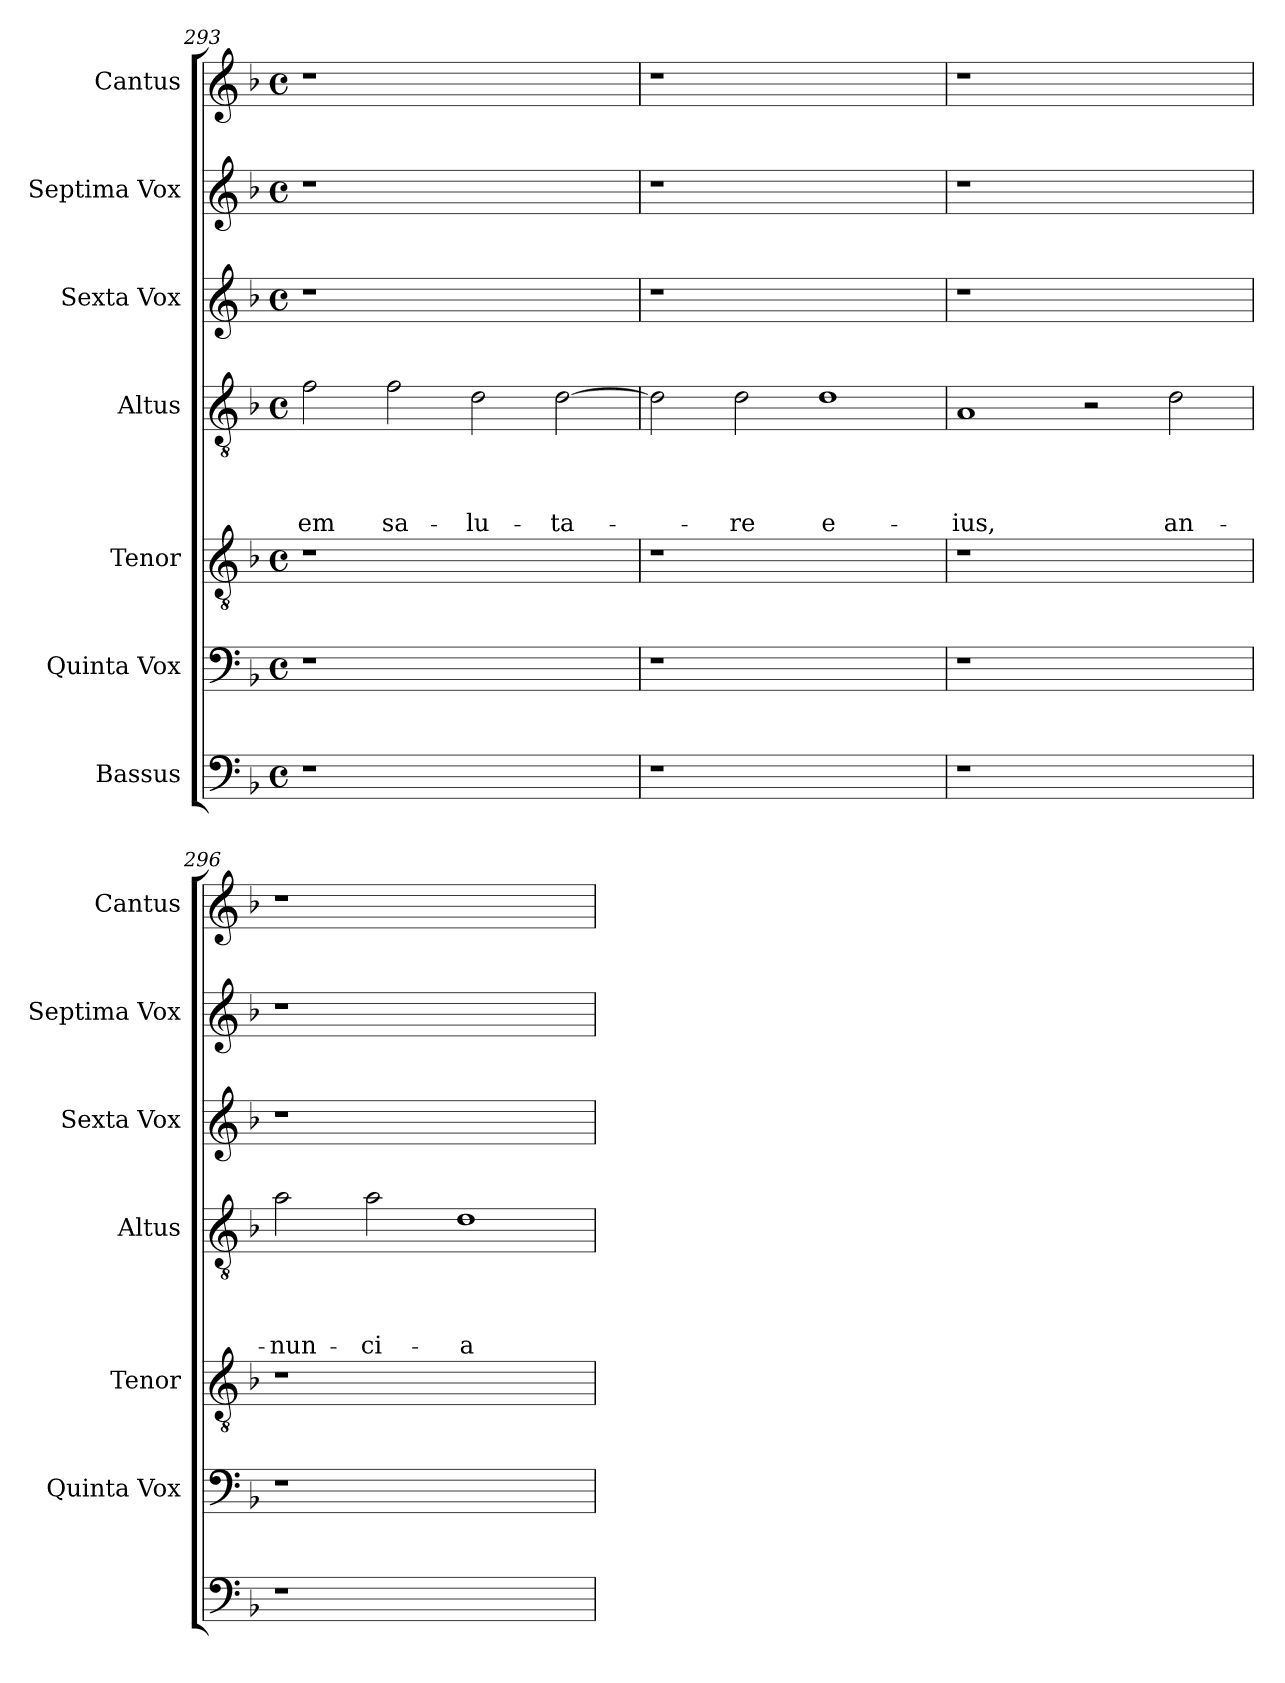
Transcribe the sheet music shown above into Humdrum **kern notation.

**kern	**kern	**kern	**kern	**text	**text	**text	**text	**kern	**kern	**kern
*part7	*part6	*part5	*part4	*part4	*part4	*part4	*part4	*part3	*part2	*part1
*staff7	*staff6	*staff5	*staff4	*staff4	*staff4	*staff4	*staff4	*staff3	*staff2	*staff1
*I"Bassus	*I"Quinta Vox	*I"Tenor	*I"Altus	*	*	*	*	*I"Sexta Vox	*I"Septima Vox	*I"Cantus
*	*I'Quinta Vox	*I'Tenor	*I'Altus	*	*	*	*	*I'Sexta Vox	*I'Septima Vox	*I'Cantus
*clefF4	*clefF4	*clefGv2	*clefGv2	*	*	*	*	*clefG2	*clefG2	*clefG2
*k[b-]	*k[b-]	*k[b-]	*k[b-]	*	*	*	*	*k[b-]	*k[b-]	*k[b-]
*F:	*F:	*F:	*F:	*	*	*	*	*F:	*F:	*F:
*M4/4	*M4/4	*M4/4	*M4/4	*	*	*	*	*M4/4	*M4/4	*M4/4
*met(c)	*met(c)	*met(c)	*met(c)	*	*	*	*	*met(c)	*met(c)	*met(c)
=293	=293	=293	=293	=293	=293	=293	=293	=293	=293	=293
!	!	!	!	!	!	!	!LO:LY:b	!	!	!
1r	1r	1r	2f\	.	.	.	-em	1r	1r	1r
!	!	!	!	!	!	!	!LO:LY:b	!	!	!
.	.	.	2f\	.	.	.	sa-	.	.	.
!	!	!	!	!	!	!	!LO:LY:b	!	!	!
1ryy	1ryy	1ryy	2d\	.	.	.	-lu-	1ryy	1ryy	1ryy
!	!	!	!	!	!	!	!LO:LY:b	!	!	!
.	.	.	[>2d\	.	.	.	-ta-	.	.	.
=294	=294	=294	=294	=294	=294	=294	=294	=294	=294	=294
1r	1r	1r	2d\]	.	.	.	.	1r	1r	1r
!	!	!	!	!	!	!	!LO:LY:b	!	!	!
.	.	.	2d\	.	.	.	-re	.	.	.
!	!	!	!	!	!	!	!LO:LY:b	!	!	!
1ryy	1ryy	1ryy	1d	.	.	.	e-	1ryy	1ryy	1ryy
=295	=295	=295	=295	=295	=295	=295	=295	=295	=295	=295
!	!	!	!	!	!	!	!LO:LY:b	!	!	!
1r	1r	1r	1A	.	.	.	-ius,	1r	1r	1r
1ryy	1ryy	1ryy	2r	.	.	.	.	1ryy	1ryy	1ryy
!	!	!	!	!	!	!	!LO:LY:b	!	!	!
.	.	.	2d\	.	.	.	an-	.	.	.
=296	=296	=296	=296	=296	=296	=296	=296	=296	=296	=296
!	!	!	!	!	!	!	!LO:LY:b	!	!	!
1r	1r	1r	2a\	.	.	.	-nun-	1r	1r	1r
!	!	!	!	!	!	!	!LO:LY:b	!	!	!
.	.	.	2a\	.	.	.	-ci-	.	.	.
!	!	!	!	!	!	!	!LO:LY:b	!	!	!
1ryy	1ryy	1ryy	1d	.	.	.	-a-	1ryy	1ryy	1ryy
=	=	=	=	=	=	=	=	=	=	=
*-	*-	*-	*-	*-	*-	*-	*-	*-	*-	*-
